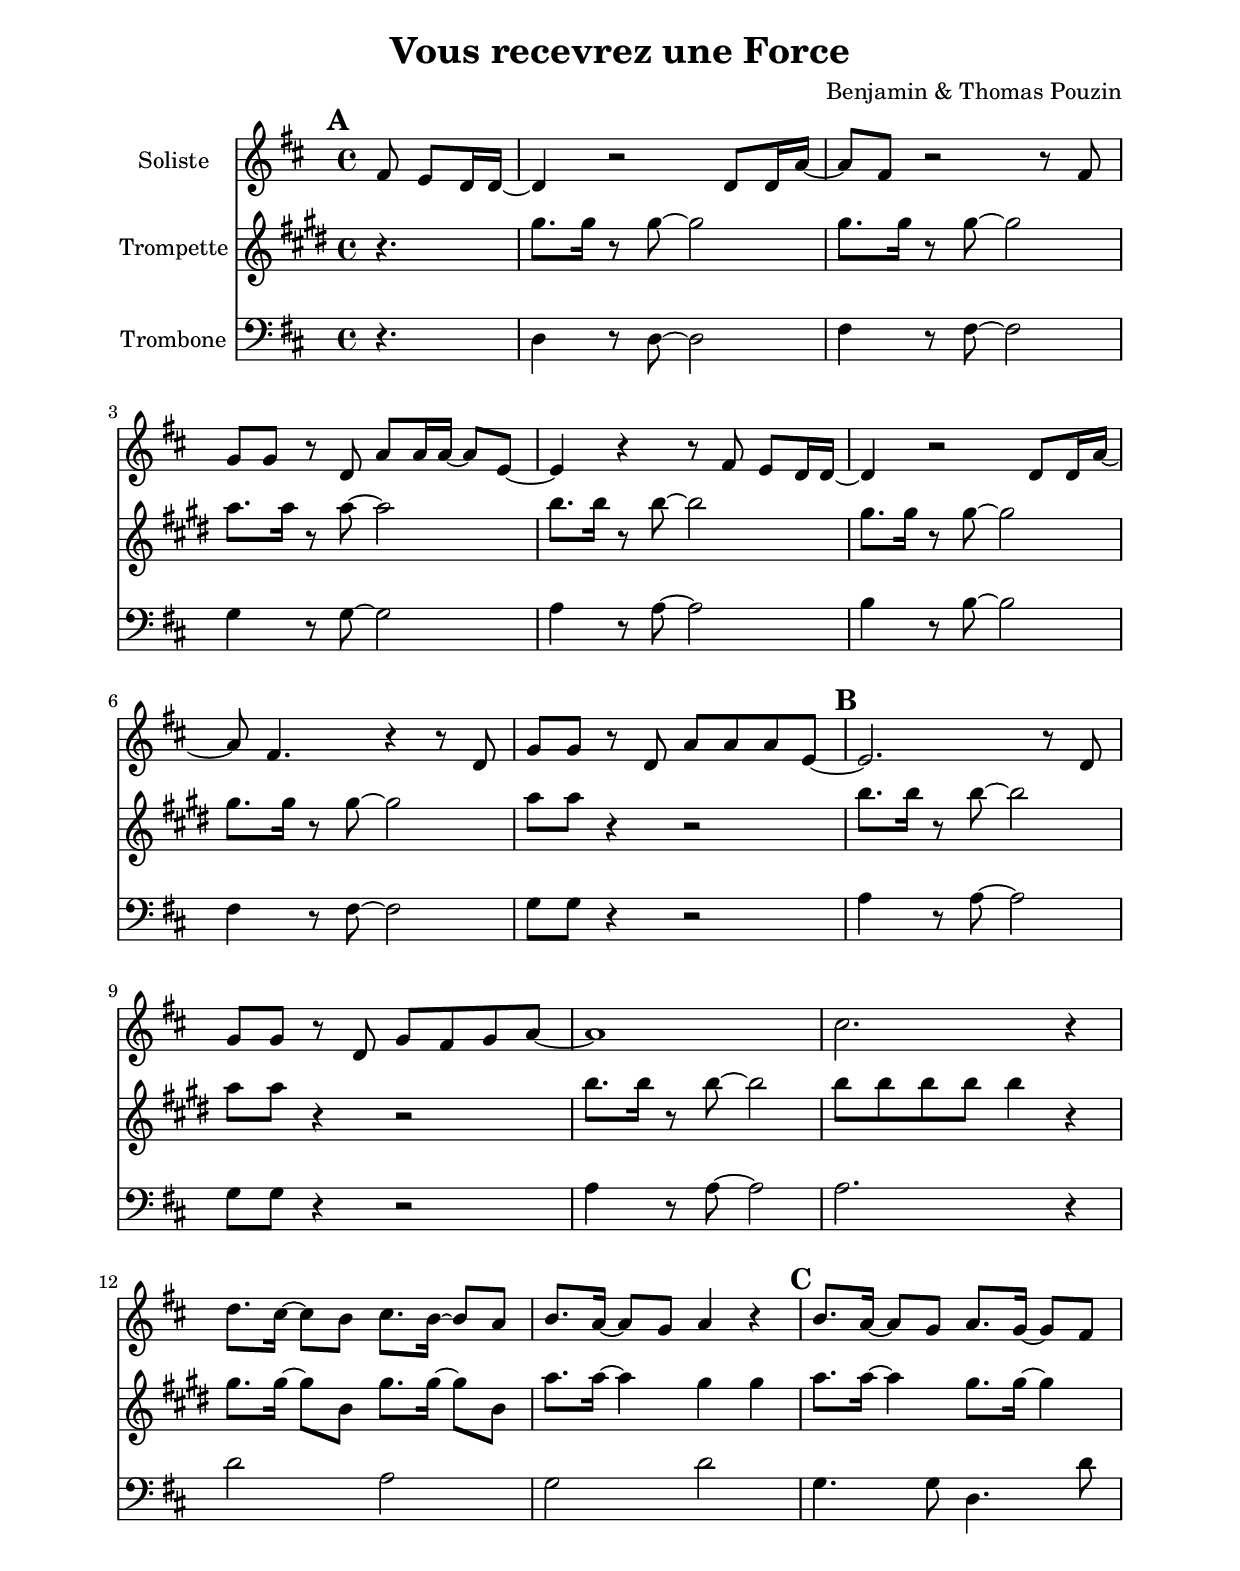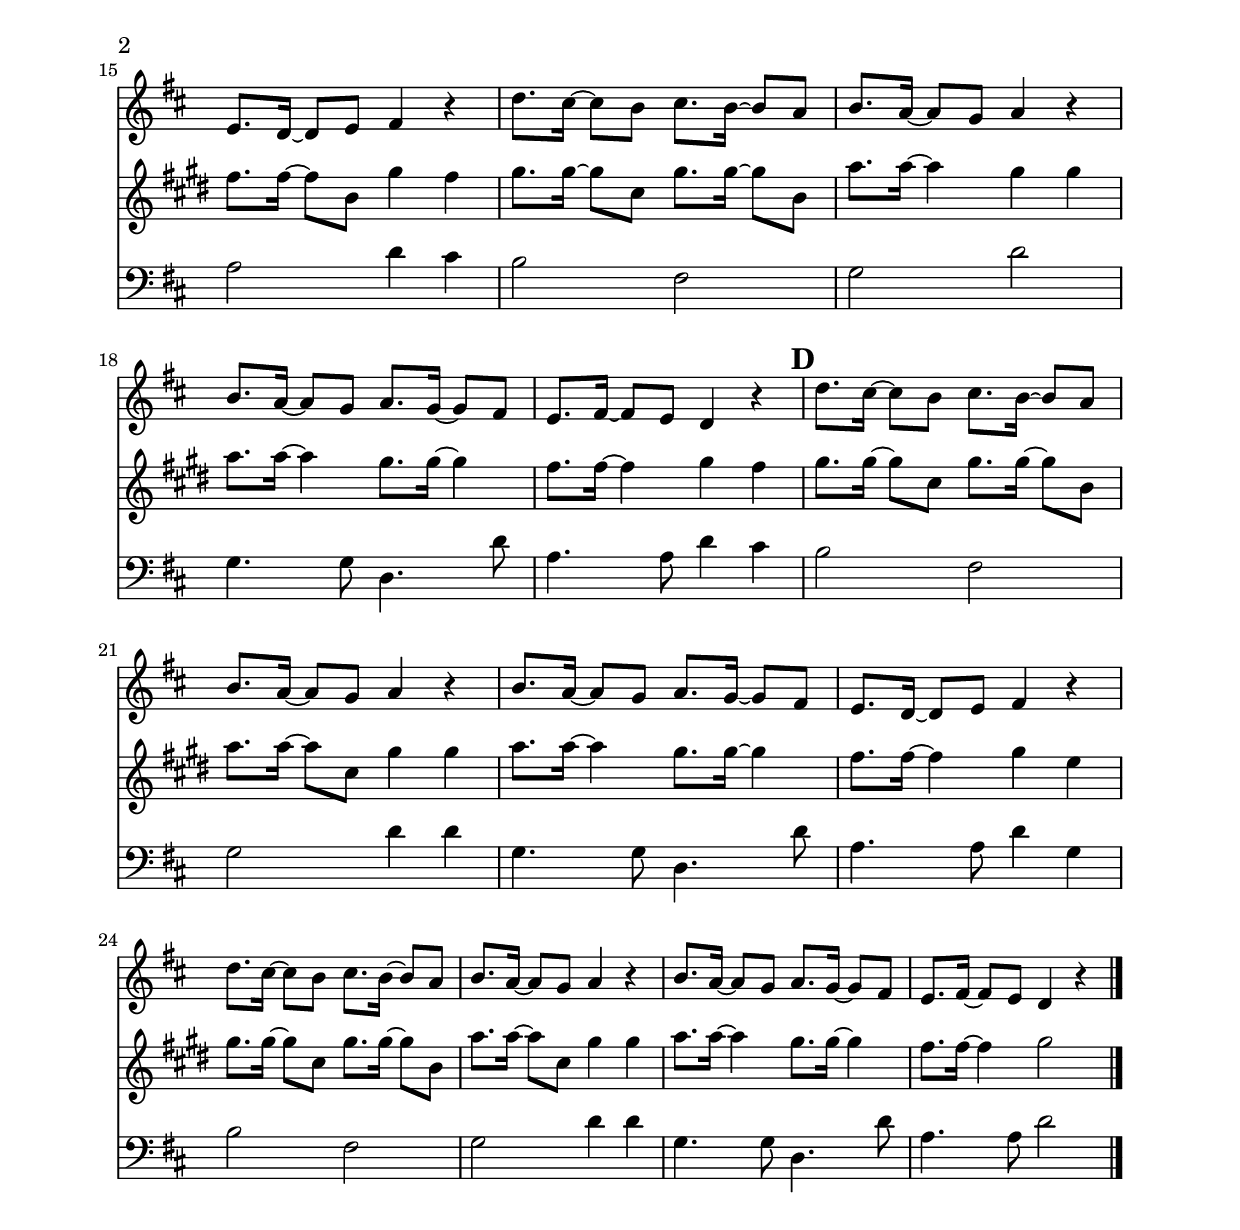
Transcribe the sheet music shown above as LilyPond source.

\version "2.22.1"
\language "italiano"

\header {
  title = "Vous recevrez une Force"
  composer = "Benjamin & Thomas Pouzin"
}

\include "Music.ly"
\include "../../../utilities.ly"

%-------------------- couplet -------------------

\book{
  \paper {
    left-margin = 20\mm
    right-margin = 20\mm
    top-margin = 20\mm
    bottom-margin = 20\mm
  }
  
  \score {
    <<
      \new Staff \with { instrumentName = "Soliste" } { \solisteChorus }
      \new Staff \with { instrumentName = "Trompette" } { \forTrumpet \sopranoAChorus }
      %\new Staff \with { instrumentName = "Soprano 2" midiInstrument = "choir aahs" } { \sopranoBChorus }
      %\new Staff \with { instrumentName = "Flûte 2" } { \forFlute \altoChorus }
      %\new Staff \with { instrumentName = "Sax Alto" } { \forSaxophoneAlto \tenorChorus }
      \new Staff \with { instrumentName = "Trombone" midiInstrument = "choir aahs" } { \clef bass \tenorChorus }
    >>
    \layout { 
      indent = 2\cm
      \override BreathingSign.text = \markup { \musicglyph "comma" }
    }
  }
}
